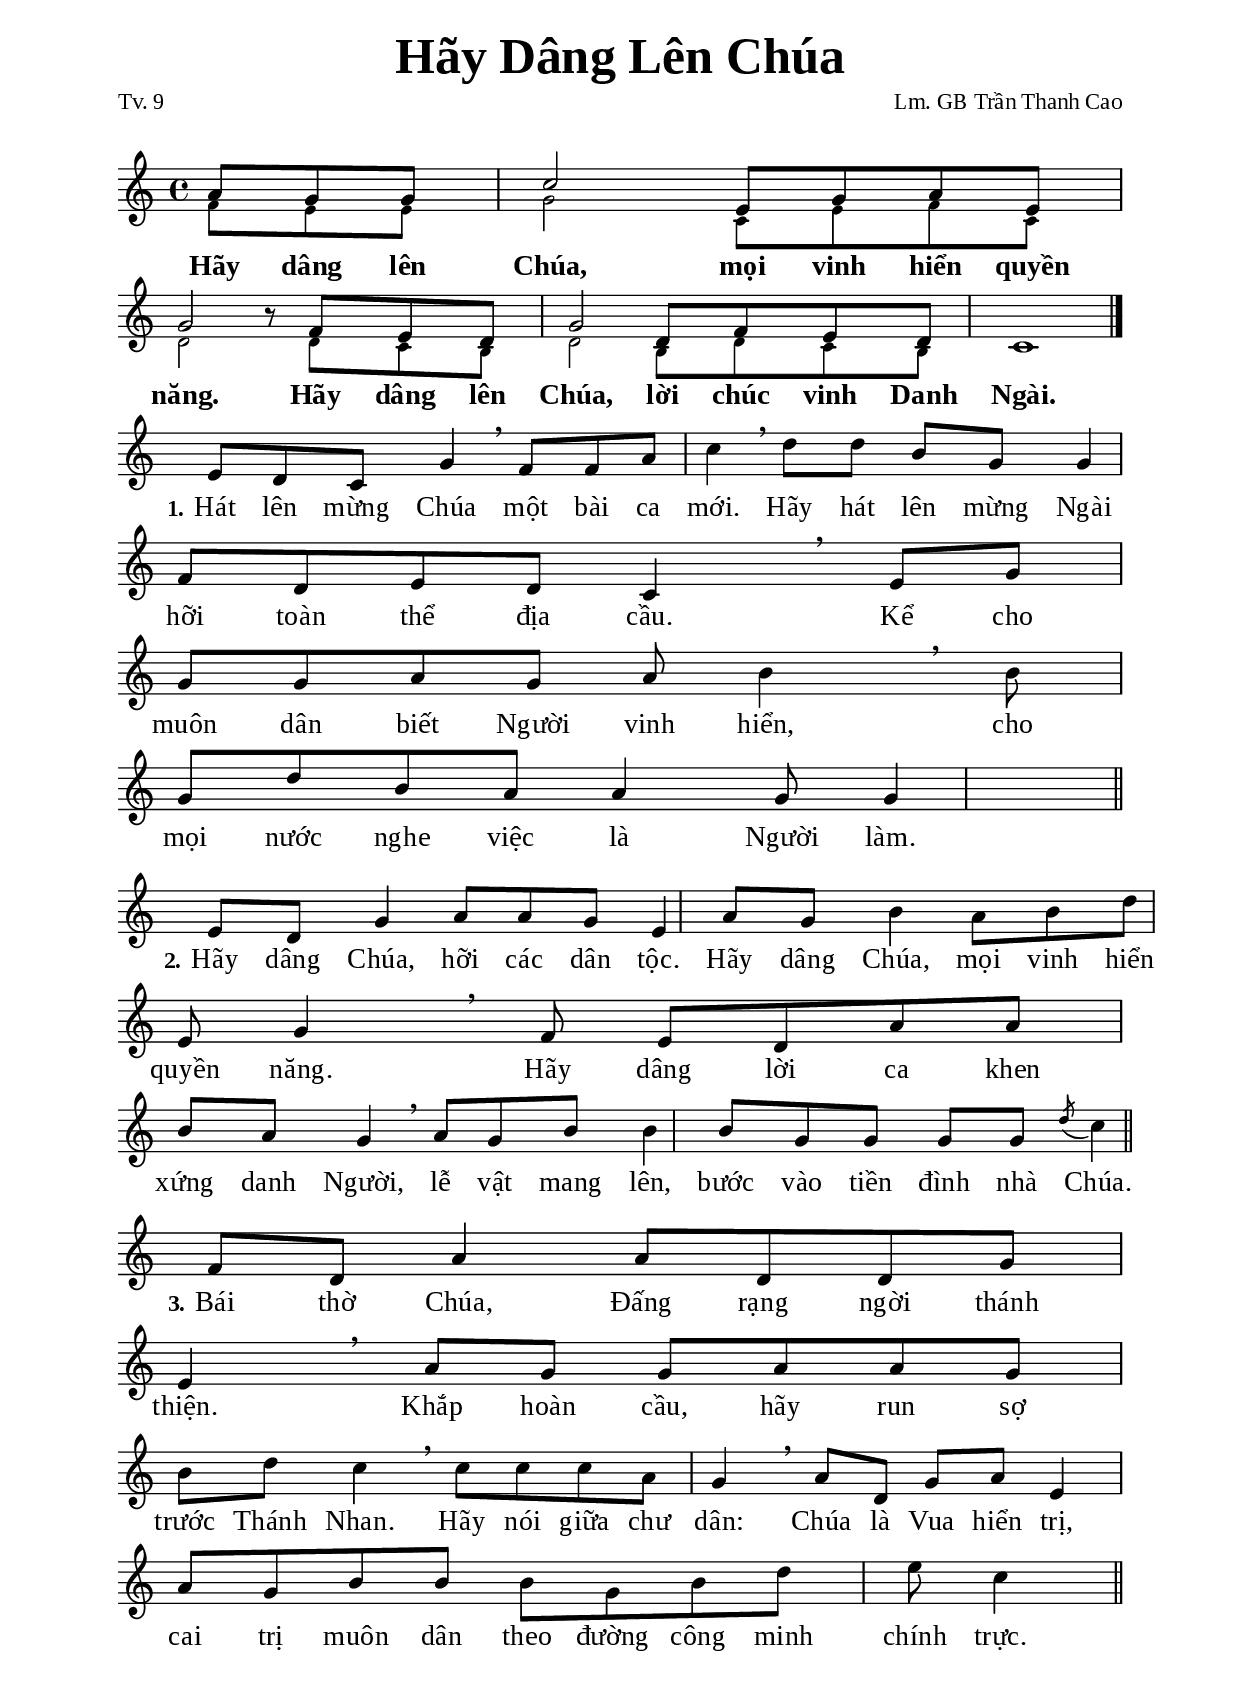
% Cài đặt chung
\version "2.22.1"
\include "english.ly"

\header {
  title = \markup { \fontsize #3 "Hãy Dâng Lên Chúa" }
  poet = "Tv. 9"
  composer = "Lm. GB Trần Thanh Cao"
  arranger = " "
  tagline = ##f
}

\paper {
  #(set-paper-size "a4")
  top-margin = 10\mm
  bottom-margin = 10\mm
  left-margin = 20\mm
  right-margin = 20\mm
  indent = #0
  #(define fonts
    (make-pango-font-tree
      "Liberation Serif"
      "Liberation Serif"
      "Liberation Serif"
      (/ 20 20)))
  page-count = #1
}

% Nhạc điệp khúc
nhacDiepKhucSop = \relative c'' {
  \partial 4. a8 g g |
  c2 e,8 g a e |
  g2 r8 f e d |
  g2 d8 f e d |
  c1 \bar "|."
}

nhacDiepKhucBas = \relative c' {
  \partial 4. f8 e e |
  g2 c,8 e f c |
  d2 r8 d c b |
  d2 b8 d c b
}

% Nhạc phiên khúc
nhacPhienKhucMot = \relative c' {
  e8 d c g'4 \breathe
  f8 f a c4 \breathe
  d8 d b g g4
  f8 d e d c4 \breathe
  e8 g g g a g a b4 \breathe
  b8 g d' b a a4 g8 g4 \bar "||"
}

nhacPhienKhucHai = \relative c' {
  e8 d g4 a8 a g e4
  a8 g b4 a8 b d e, g4 \breathe
  f8 e d a' a b a g4 \breathe
  a8 g b b4 b8 g g g g \acciaccatura d'8 c4 \bar "||"
}

nhacPhienKhucBa = \relative c' {
  f8 d a'4 a8 d, d g e4 \breathe
  a8 g g a a g b d c4 \breathe
  c8 c c a g4 \breathe
  a8 d, g a e4
  a8 g b b b g b d e c4 \bar "||"
}

% Lời điệp khúc
loiDiepKhuc = \lyricmode {
  Hãy dâng lên Chúa, mọi vinh hiển quyền năng.
  Hãy dâng lên Chúa, lời chúc vinh Danh Ngài.
}

% Lời phiên khúc
loiPhienKhucMot = \lyricmode {
  \set stanza = #"1."
  Hát lên mừng Chúa một bài ca mới.
  Hãy hát lên mừng Ngài hỡi toàn thể địa cầu.
  Kể cho muôn dân biết Người vinh hiển,
  cho mọi nước nghe việc là Người làm.
}

loiPhienKhucHai = \lyricmode {
  \set stanza = #"2."
  Hãy dâng Chúa, hỡi các dân tộc.
  Hãy dâng Chúa, mọi vinh hiển quyền năng.
  Hãy dâng lời ca khen xứng danh Người,
  lễ vật mang lên, bước vào tiền đình nhà Chúa.
}

loiPhienKhucBa = \lyricmode {
  \set stanza = #"3."
  Bái thờ Chúa, Đấng rạng ngời thánh thiện.
  Khắp hoàn cầu, hãy run sợ trước Thánh Nhan.
  Hãy nói giữa chư dân:
  Chúa là Vua hiển trị,
  cai trị muôn dân theo đường công minh chính trực.
}

% Dàn trang
\score {
  \new ChoirStaff <<
    \new Staff = diepKhuc \with {
        \consists "Merge_rests_engraver"
        %\magnifyStaff #(magstep +1)
      }
      <<
      \new Voice = beSop {
        \voiceOne \key c \major \time 4/4 \nhacDiepKhucSop
      }
      \new Voice = beBas {
        \override NoteHead.font-size = #-2
        \voiceTwo \key c \major \time 4/4 \nhacDiepKhucBas
      }
    >>
    \new Lyrics \lyricsto beSop \loiDiepKhuc
  >>
  \layout {
    \override Lyrics.LyricText.font-series = #'bold
    \override Lyrics.LyricText.font-size = #+2
    \override Lyrics.LyricSpace.minimum-distance = #3.2
    \override Score.BarNumber.break-visibility = ##(#f #f #f)
    \override Score.SpacingSpanner.uniform-stretching = ##t
  }
}

\score {
  \new ChoirStaff <<
    \new Staff = phienKhuc \with {
        %\magnifyStaff #(magstep +1)
      }
      <<
      \new Voice = beSop {
        \key c \major \time 4/4 \nhacPhienKhucMot
      }
    >>
    \new Lyrics \lyricsto beSop \loiPhienKhucMot
  >>
  \layout {
    \override Staff.TimeSignature.transparent = ##t
    \override Lyrics.LyricText.font-size = #+2
    \override Lyrics.LyricSpace.minimum-distance = #2.5
    \override Score.BarNumber.break-visibility = ##(#f #f #f)
    \override Score.SpacingSpanner.uniform-stretching = ##t
    \set Score.barAlways = ##t
    \set Score.defaultBarType = ""
  } 
}

\score {
  \new ChoirStaff <<
    \new Staff = phienKhuc \with {
        %\magnifyStaff #(magstep +1)
      }
      <<
      \new Voice = beSop {
        \key c \major \time 4/4 \nhacPhienKhucHai
      }
    >>
    \new Lyrics \lyricsto beSop \loiPhienKhucHai
  >>
  \layout {
    \override Staff.TimeSignature.transparent = ##t
    \override Lyrics.LyricText.font-size = #+2
    \override Lyrics.LyricSpace.minimum-distance = #2.5
    \override Score.BarNumber.break-visibility = ##(#f #f #f)
    \override Score.SpacingSpanner.uniform-stretching = ##t
    \set Score.barAlways = ##t
    \set Score.defaultBarType = ""
  } 
}

\score {
  \new ChoirStaff <<
    \new Staff = phienKhuc \with {
        %\magnifyStaff #(magstep +1)
      }
      <<
      \new Voice = beSop {
        \key c \major \time 4/4 \nhacPhienKhucBa
      }
    >>
    \new Lyrics \lyricsto beSop \loiPhienKhucBa
  >>
  \layout {
    \override Staff.TimeSignature.transparent = ##t
    \override Lyrics.LyricText.font-size = #+2
    \override Lyrics.LyricSpace.minimum-distance = #1.7
    \override Score.BarNumber.break-visibility = ##(#f #f #f)
    \override Score.SpacingSpanner.uniform-stretching = ##t
    \set Score.barAlways = ##t
    \set Score.defaultBarType = ""
  } 
}
